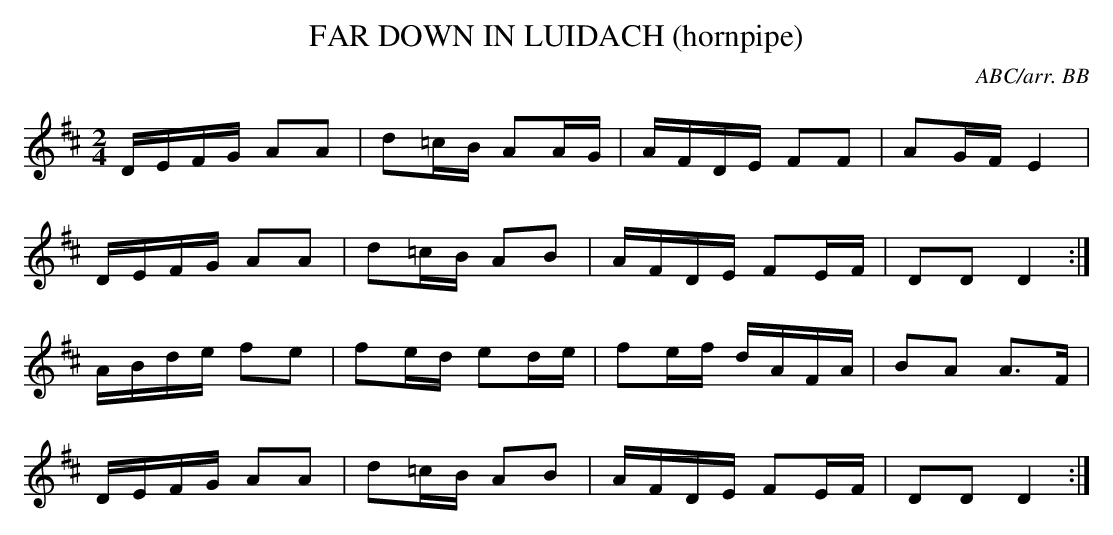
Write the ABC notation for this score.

X:1
T:FAR DOWN IN LUIDACH (hornpipe)
C:ABC/arr. BB
Y:"Allegretto"
M:2/4
L:1/16
K:D % source key E
DEFG A2A2|d2=cB A2AG|AFDE F2F2|A2GF E4|
DEFG A2A2|d2=cB A2B2|AFDE F2EF|D2D2 D4 :|
ABde f2e2|f2ed e2de|f2ef dAFA|B2A2 A3F|
DEFG A2A2|d2=cB A2B2|AFDE F2EF|D2D2 D4 :|
